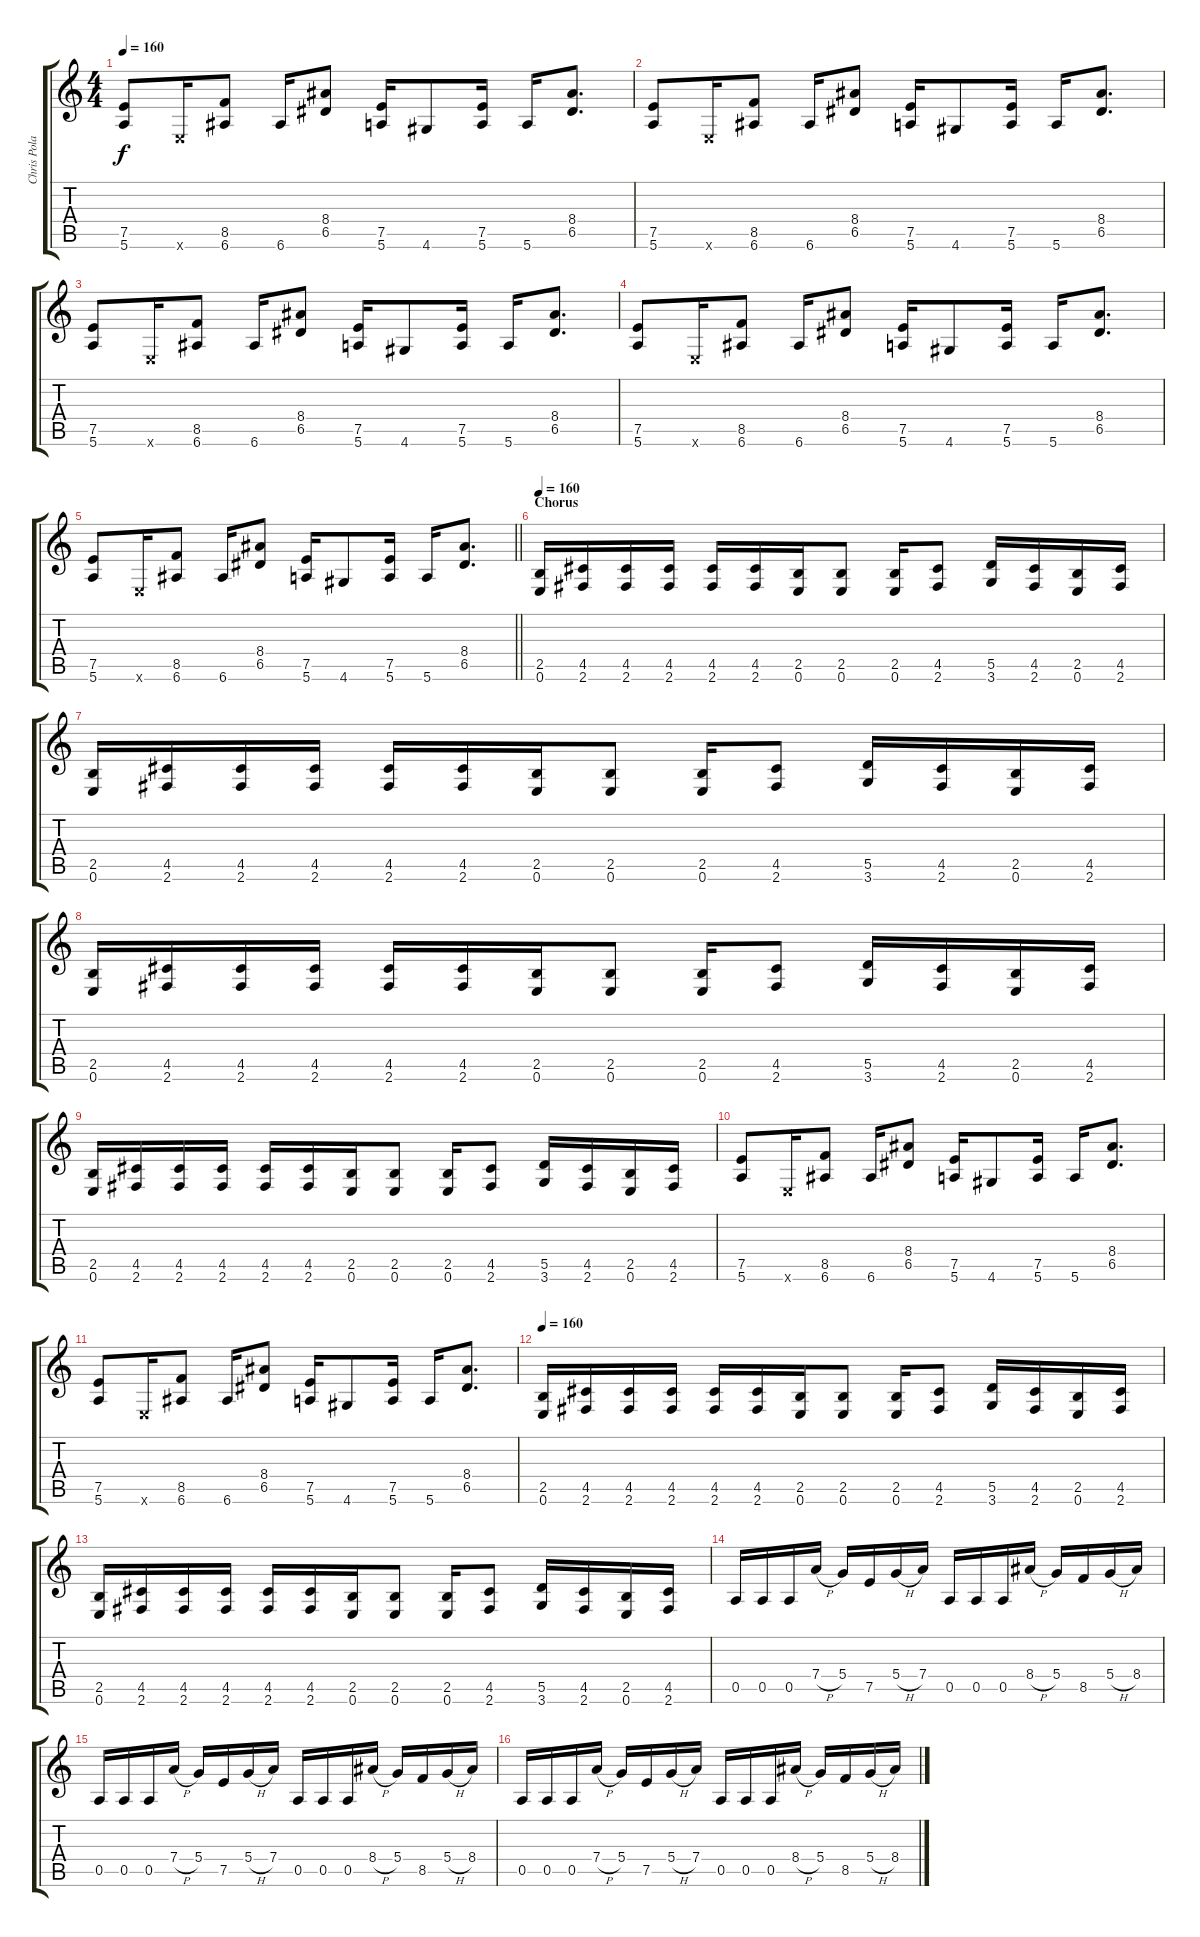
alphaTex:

\track ("Chris Poland" "Chris Pola") {instrument distortionguitar}
\staff {score tabs}
\tuning (E4 B3 G3 D3 A2 E2) {hide}
\ts (4 4)
\tempo 160
\clef g2
\ks c
(7.5 5.6).8{dy f} 0.6{x}.16 (8.5 6.6).8 6.6.16 (8.4 6.5).8 (7.5 5.6).16 4.6.8 (7.5 5.6).16 5.6.16 (8.4 6.5).8{d} |
(7.5 5.6).8 0.6{x}.16 (8.5 6.6).8 6.6.16 (8.4 6.5).8 (7.5 5.6).16 4.6.8 (7.5 5.6).16 5.6.16 (8.4 6.5).8{d} |
(7.5 5.6).8 0.6{x}.16 (8.5 6.6).8 6.6.16 (8.4 6.5).8 (7.5 5.6).16 4.6.8 (7.5 5.6).16 5.6.16 (8.4 6.5).8{d} |
(7.5 5.6).8 0.6{x}.16 (8.5 6.6).8 6.6.16 (8.4 6.5).8 (7.5 5.6).16 4.6.8 (7.5 5.6).16 5.6.16 (8.4 6.5).8{d} |
\barLineRight lightlight
(7.5 5.6).8 0.6{x}.16 (8.5 6.6).8 6.6.16 (8.4 6.5).8 (7.5 5.6).16 4.6.8 (7.5 5.6).16 5.6.16 (8.4 6.5).8{d} |
\section ("" "Chorus")
\tempo 160
(2.5 0.6).16 (4.5 2.6).16 (4.5 2.6).16 (4.5 2.6).16 (4.5 2.6).16 (4.5 2.6).16 (2.5 0.6).16 (2.5 0.6).8 (2.5 0.6).16 (4.5 2.6).8 (5.5 3.6).16 (4.5 2.6).16 (2.5 0.6).16 (4.5 2.6).16 |
(2.5 0.6).16 (4.5 2.6).16 (4.5 2.6).16 (4.5 2.6).16 (4.5 2.6).16 (4.5 2.6).16 (2.5 0.6).16 (2.5 0.6).8 (2.5 0.6).16 (4.5 2.6).8 (5.5 3.6).16 (4.5 2.6).16 (2.5 0.6).16 (4.5 2.6).16 |
(2.5 0.6).16 (4.5 2.6).16 (4.5 2.6).16 (4.5 2.6).16 (4.5 2.6).16 (4.5 2.6).16 (2.5 0.6).16 (2.5 0.6).8 (2.5 0.6).16 (4.5 2.6).8 (5.5 3.6).16 (4.5 2.6).16 (2.5 0.6).16 (4.5 2.6).16 |
(2.5 0.6).16 (4.5 2.6).16 (4.5 2.6).16 (4.5 2.6).16 (4.5 2.6).16 (4.5 2.6).16 (2.5 0.6).16 (2.5 0.6).8 (2.5 0.6).16 (4.5 2.6).8 (5.5 3.6).16 (4.5 2.6).16 (2.5 0.6).16 (4.5 2.6).16 |
(7.5 5.6).8 0.6{x}.16 (8.5 6.6).8 6.6.16 (8.4 6.5).8 (7.5 5.6).16 4.6.8 (7.5 5.6).16 5.6.16 (8.4 6.5).8{d} |
(7.5 5.6).8 0.6{x}.16 (8.5 6.6).8 6.6.16 (8.4 6.5).8 (7.5 5.6).16 4.6.8 (7.5 5.6).16 5.6.16 (8.4 6.5).8{d} |
\tempo 160
(2.5 0.6).16 (4.5 2.6).16 (4.5 2.6).16 (4.5 2.6).16 (4.5 2.6).16 (4.5 2.6).16 (2.5 0.6).16 (2.5 0.6).8 (2.5 0.6).16 (4.5 2.6).8 (5.5 3.6).16 (4.5 2.6).16 (2.5 0.6).16 (4.5 2.6).16 |
(2.5 0.6).16 (4.5 2.6).16 (4.5 2.6).16 (4.5 2.6).16 (4.5 2.6).16 (4.5 2.6).16 (2.5 0.6).16 (2.5 0.6).8 (2.5 0.6).16 (4.5 2.6).8 (5.5 3.6).16 (4.5 2.6).16 (2.5 0.6).16 (4.5 2.6).16 |
0.5.16 0.5.16 0.5.16 7.4{h}.16 5.4.16 7.5.16 5.4{h}.16 7.4.16 0.5.16 0.5.16 0.5.16 8.4{h}.16 5.4.16 8.5.16 5.4{h}.16 8.4.16 |
0.5.16 0.5.16 0.5.16 7.4{h}.16 5.4.16 7.5.16 5.4{h}.16 7.4.16 0.5.16 0.5.16 0.5.16 8.4{h}.16 5.4.16 8.5.16 5.4{h}.16 8.4.16 |
0.5.16 0.5.16 0.5.16 7.4{h}.16 5.4.16 7.5.16 5.4{h}.16 7.4.16 0.5.16 0.5.16 0.5.16 8.4{h}.16 5.4.16 8.5.16 5.4{h}.16 8.4.16
